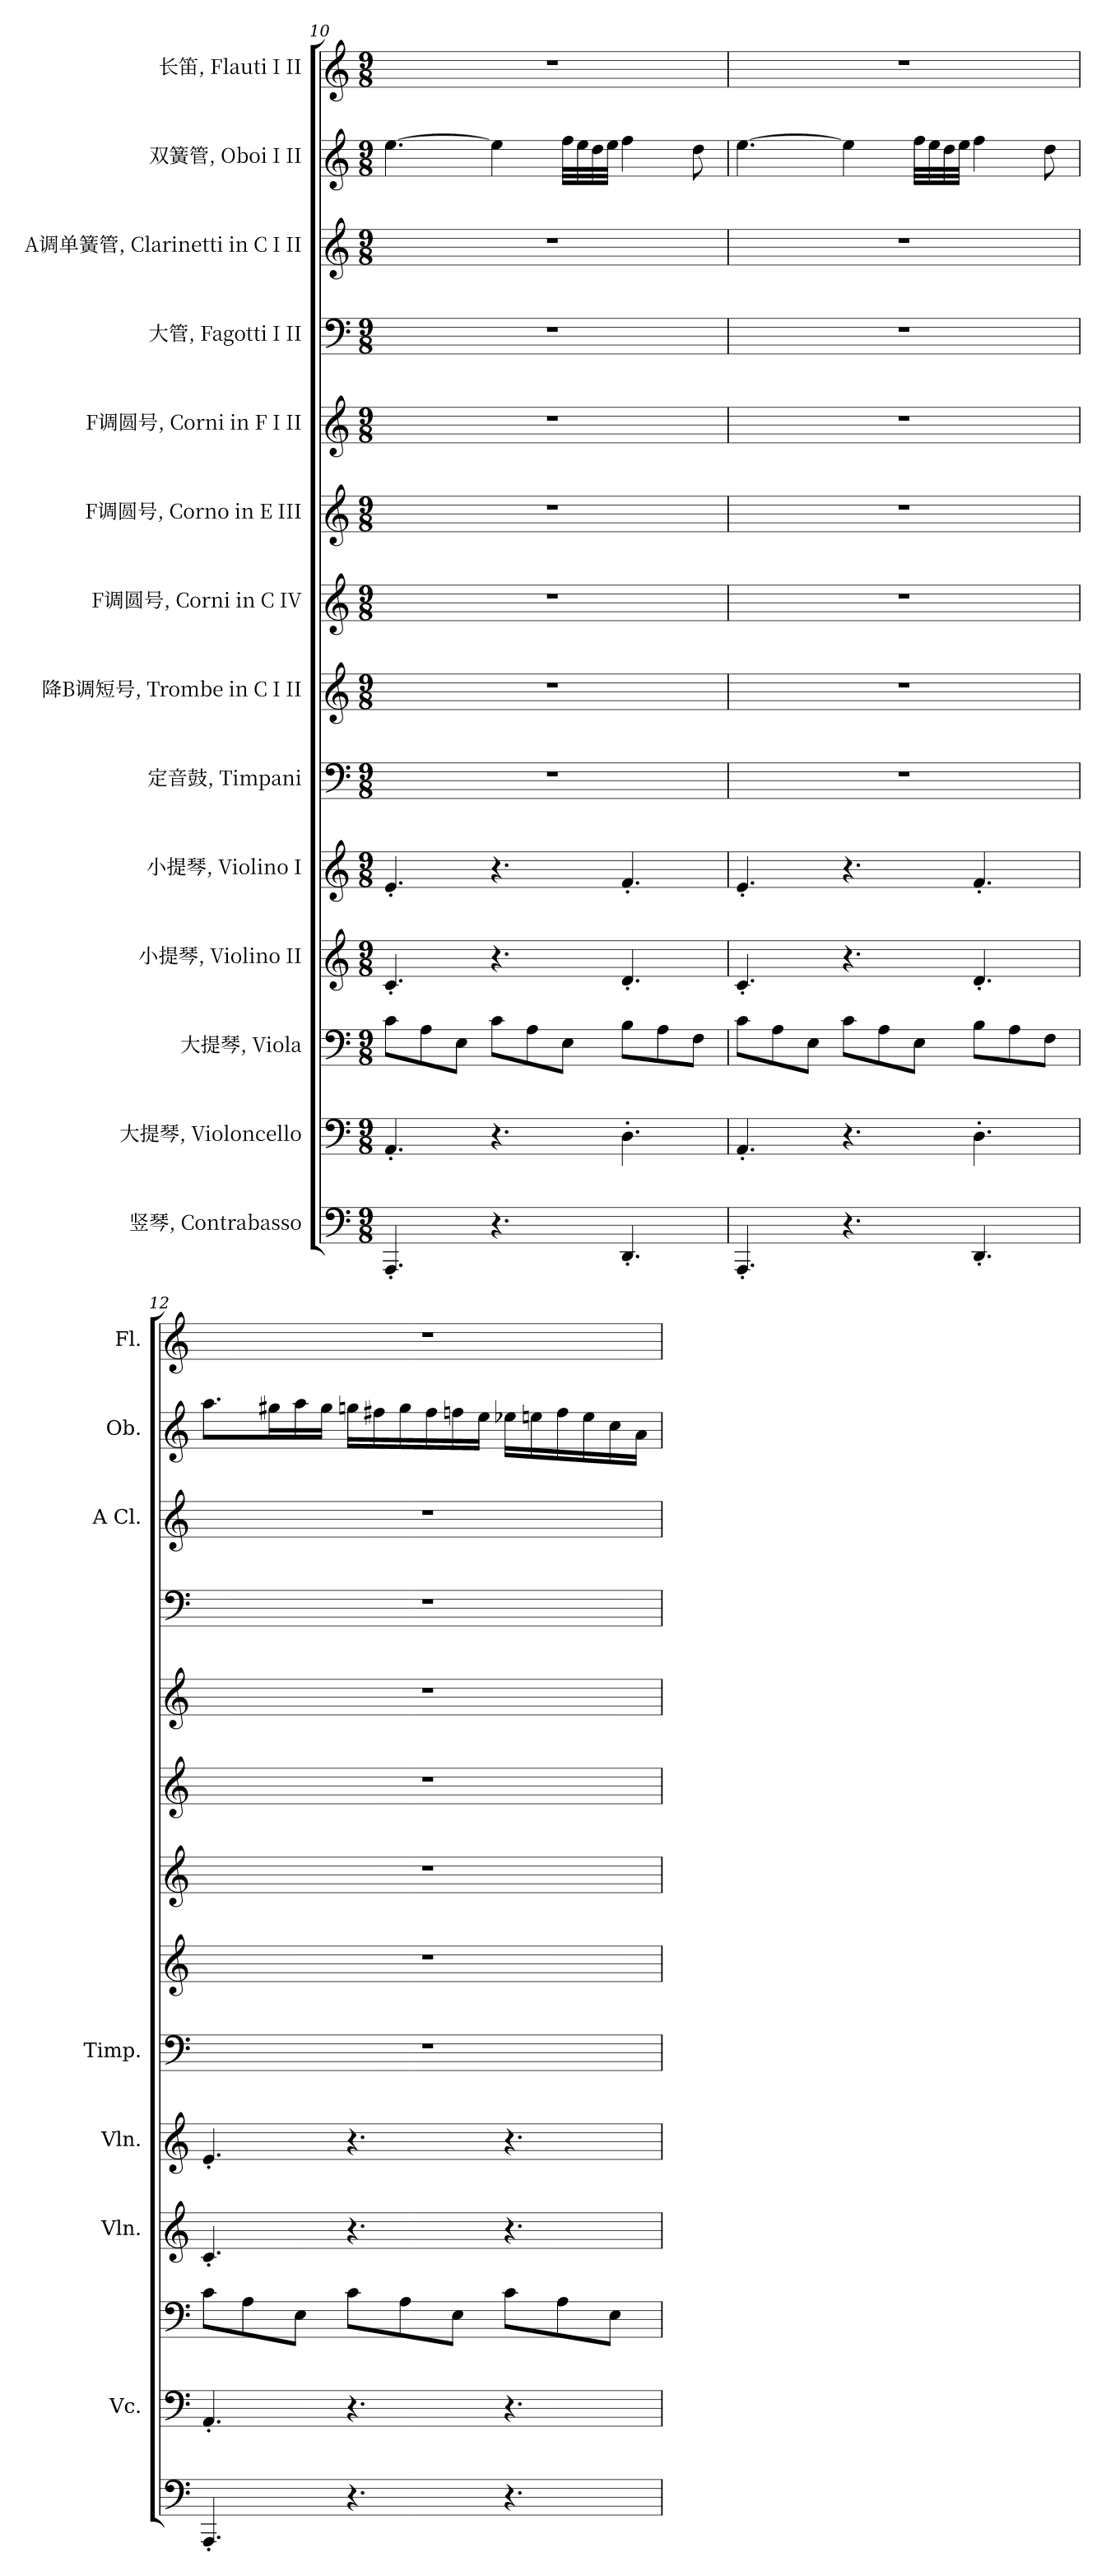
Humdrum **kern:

**kern	**kern	**kern	**kern	**kern	**kern	**kern	**kern	**kern	**kern	**kern	**kern	**kern	**kern
*part14	*part13	*part12	*part11	*part10	*part9	*part8	*part7	*part6	*part5	*part4	*part3	*part2	*part1
*staff14	*staff13	*staff12	*staff11	*staff10	*staff9	*staff8	*staff7	*staff6	*staff5	*staff4	*staff3	*staff2	*staff1
*I"竖琴, Contrabasso	*I"大提琴, Violoncello	*I"大提琴, Viola	*I"小提琴, Violino II	*I"小提琴, Violino I	*I"定音鼓, Timpani	*I"降B调短号, Trombe in C I II	*I"F调圆号, Corni in C IV	*I"F调圆号, Corno in E III	*I"F调圆号, Corni in F I II	*I"大管, Fagotti I II	*I"A调单簧管, Clarinetti in C I II	*I"双簧管, Oboi I II	*I"长笛, Flauti I II
*	*I'Vc.	*	*I'Vln.	*I'Vln.	*I'Timp.	*	*	*	*	*	*I'A Cl.	*I'Ob.	*I'Fl.
*clefF4	*clefF4	*clefF4	*clefG2	*clefG2	*clefF4	*clefG2	*clefG2	*clefG2	*clefG2	*clefF4	*clefG2	*clefG2	*clefG2
*	*	*	*	*	*	*ITrd1c2	*ITrd4c7	*ITrd4c7	*ITrd4c7	*	*ITrd2c3	*	*
*k[]	*k[]	*k[]	*k[]	*k[]	*k[]	*k[b-e-]	*k[b-]	*k[b-]	*k[b-]	*k[]	*k[f#c#g#]	*k[]	*k[]
*M9/8	*M9/8	*M9/8	*M9/8	*M9/8	*M9/8	*M9/8	*M9/8	*M9/8	*M9/8	*M9/8	*M9/8	*M9/8	*M9/8
*MM49	*MM49	*MM49	*MM49	*MM49	*MM49	*MM49	*MM49	*MM49	*MM49	*MM49	*MM49	*MM49	*MM49
=10	=10	=10	=10	=10	=10	=10	=10	=10	=10	=10	=10	=10	=10
4.AAA'/	4.AA'/	8c\L	4.c'/	4.e'/	8%9r	8%9r	8%9r	8%9r	8%9r	8%9r	8%9r	[4.ee\	8%9r
.	.	8A\	.	.	.	.	.	.	.	.	.	.	.
.	.	8E\J	.	.	.	.	.	.	.	.	.	.	.
4.r	4.r	8c\L	4.r	4.r	.	.	.	.	.	.	.	4ee\]	.
.	.	8A\	.	.	.	.	.	.	.	.	.	.	.
.	.	8E\J	.	.	.	.	.	.	.	.	.	32ff\LLL	.
.	.	.	.	.	.	.	.	.	.	.	.	32ee\	.
.	.	.	.	.	.	.	.	.	.	.	.	32dd\	.
.	.	.	.	.	.	.	.	.	.	.	.	32ee\JJJ	.
4.DD'/	4.D'\	8B\L	4.d'/	4.f'/	.	.	.	.	.	.	.	4ff\	.
.	.	8A\	.	.	.	.	.	.	.	.	.	.	.
.	.	8F\J	.	.	.	.	.	.	.	.	.	8dd\	.
!!LO:PB:g=z
=11	=11	=11	=11	=11	=11	=11	=11	=11	=11	=11	=11	=11	=11
*	*	*	*	*	*	*	*	*	*	*	*	*	*MM53
4.AAA'/	4.AA'/	8c\L	4.c'/	4.e'/	8%9r	8%9r	8%9r	8%9r	8%9r	8%9r	8%9r	[4.ee\	8%9r
.	.	8A\	.	.	.	.	.	.	.	.	.	.	.
.	.	8E\J	.	.	.	.	.	.	.	.	.	.	.
4.r	4.r	8c\L	4.r	4.r	.	.	.	.	.	.	.	4ee\]	.
.	.	8A\	.	.	.	.	.	.	.	.	.	.	.
.	.	8E\J	.	.	.	.	.	.	.	.	.	32ff\LLL	.
.	.	.	.	.	.	.	.	.	.	.	.	32ee\	.
.	.	.	.	.	.	.	.	.	.	.	.	32dd\	.
.	.	.	.	.	.	.	.	.	.	.	.	32ee\JJJ	.
4.DD'/	4.D'\	8B\L	4.d'/	4.f'/	.	.	.	.	.	.	.	4ff\	.
.	.	8A\	.	.	.	.	.	.	.	.	.	.	.
.	.	8F\J	.	.	.	.	.	.	.	.	.	8dd\	.
=12	=12	=12	=12	=12	=12	=12	=12	=12	=12	=12	=12	=12	=12
*	*	*	*	*	*	*	*	*	*	*	*	*	*MM53
4.AAA'/	4.AA'/	8c\L	4.c'/	4.e'/	8%9r	8%9r	8%9r	8%9r	8%9r	8%9r	8%9r	8.aa\L	8%9r
.	.	8A\	.	.	.	.	.	.	.	.	.	.	.
.	.	.	.	.	.	.	.	.	.	.	.	16gg#X\L	.
.	.	8E\J	.	.	.	.	.	.	.	.	.	16aa\	.
.	.	.	.	.	.	.	.	.	.	.	.	16gg#\JJ	.
4.r	4.r	8c\L	4.r	4.r	.	.	.	.	.	.	.	16ggn\LL	.
.	.	.	.	.	.	.	.	.	.	.	.	16ff#X\	.
.	.	8A\	.	.	.	.	.	.	.	.	.	16gg\	.
.	.	.	.	.	.	.	.	.	.	.	.	16ff#\	.
.	.	8E\J	.	.	.	.	.	.	.	.	.	16ffn\	.
.	.	.	.	.	.	.	.	.	.	.	.	16ee\JJ	.
4.r	4.r	8c\L	4.r	4.r	.	.	.	.	.	.	.	16ee-X\LL	.
.	.	.	.	.	.	.	.	.	.	.	.	16een\	.
.	.	8A\	.	.	.	.	.	.	.	.	.	16ff\	.
.	.	.	.	.	.	.	.	.	.	.	.	16ee\	.
.	.	8E\J	.	.	.	.	.	.	.	.	.	16cc\	.
.	.	.	.	.	.	.	.	.	.	.	.	16a\JJ	.
=	=	=	=	=	=	=	=	=	=	=	=	=	=
*-	*-	*-	*-	*-	*-	*-	*-	*-	*-	*-	*-	*-	*-
